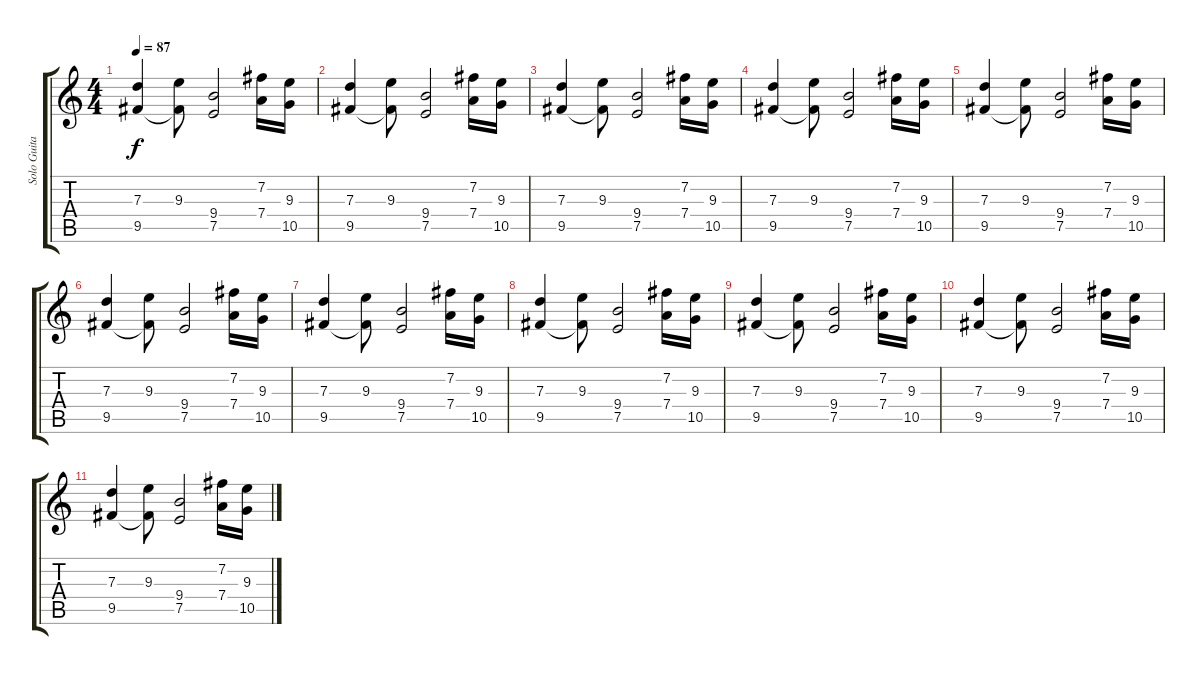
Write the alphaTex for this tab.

\track ("Solo Guitar" "Solo Guita") {instrument overdrivenguitar}
\staff {score tabs}
\tuning (E4 B3 G3 D3 A2 E2) {hide}
\ts (4 4)
\tempo 87
\clef g2
\ks c
(7.3 9.5).4{dy f} (9.3 9.5{t}).8 (9.4 7.5).2 (7.2 7.4).16 (9.3 10.5).16 |
(7.3 9.5).4{volume 8} (9.3 9.5{t}).8 (9.4 7.5).2 (7.2 7.4).16 (9.3 10.5).16 |
(7.3 9.5).4 (9.3 9.5{t}).8 (9.4 7.5).2 (7.2 7.4).16 (9.3 10.5).16 |
(7.3 9.5).4{volume 6} (9.3 9.5{t}).8 (9.4 7.5).2 (7.2 7.4).16 (9.3 10.5).16 |
(7.3 9.5).4 (9.3 9.5{t}).8 (9.4 7.5).2 (7.2 7.4).16 (9.3 10.5).16 |
(7.3 9.5).4{volume 4} (9.3 9.5{t}).8 (9.4 7.5).2 (7.2 7.4).16 (9.3 10.5).16 |
(7.3 9.5).4 (9.3 9.5{t}).8 (9.4 7.5).2 (7.2 7.4).16 (9.3 10.5).16 |
(7.3 9.5).4{volume 2} (9.3 9.5{t}).8 (9.4 7.5).2 (7.2 7.4).16 (9.3 10.5).16 |
(7.3 9.5).4 (9.3 9.5{t}).8 (9.4 7.5).2 (7.2 7.4).16 (9.3 10.5).16 |
(7.3 9.5).4{volume 0} (9.3 9.5{t}).8 (9.4 7.5).2 (7.2 7.4).16 (9.3 10.5).16 |
(7.3 9.5).4 (9.3 9.5{t}).8 (9.4 7.5).2 (7.2 7.4).16 (9.3 10.5).16
